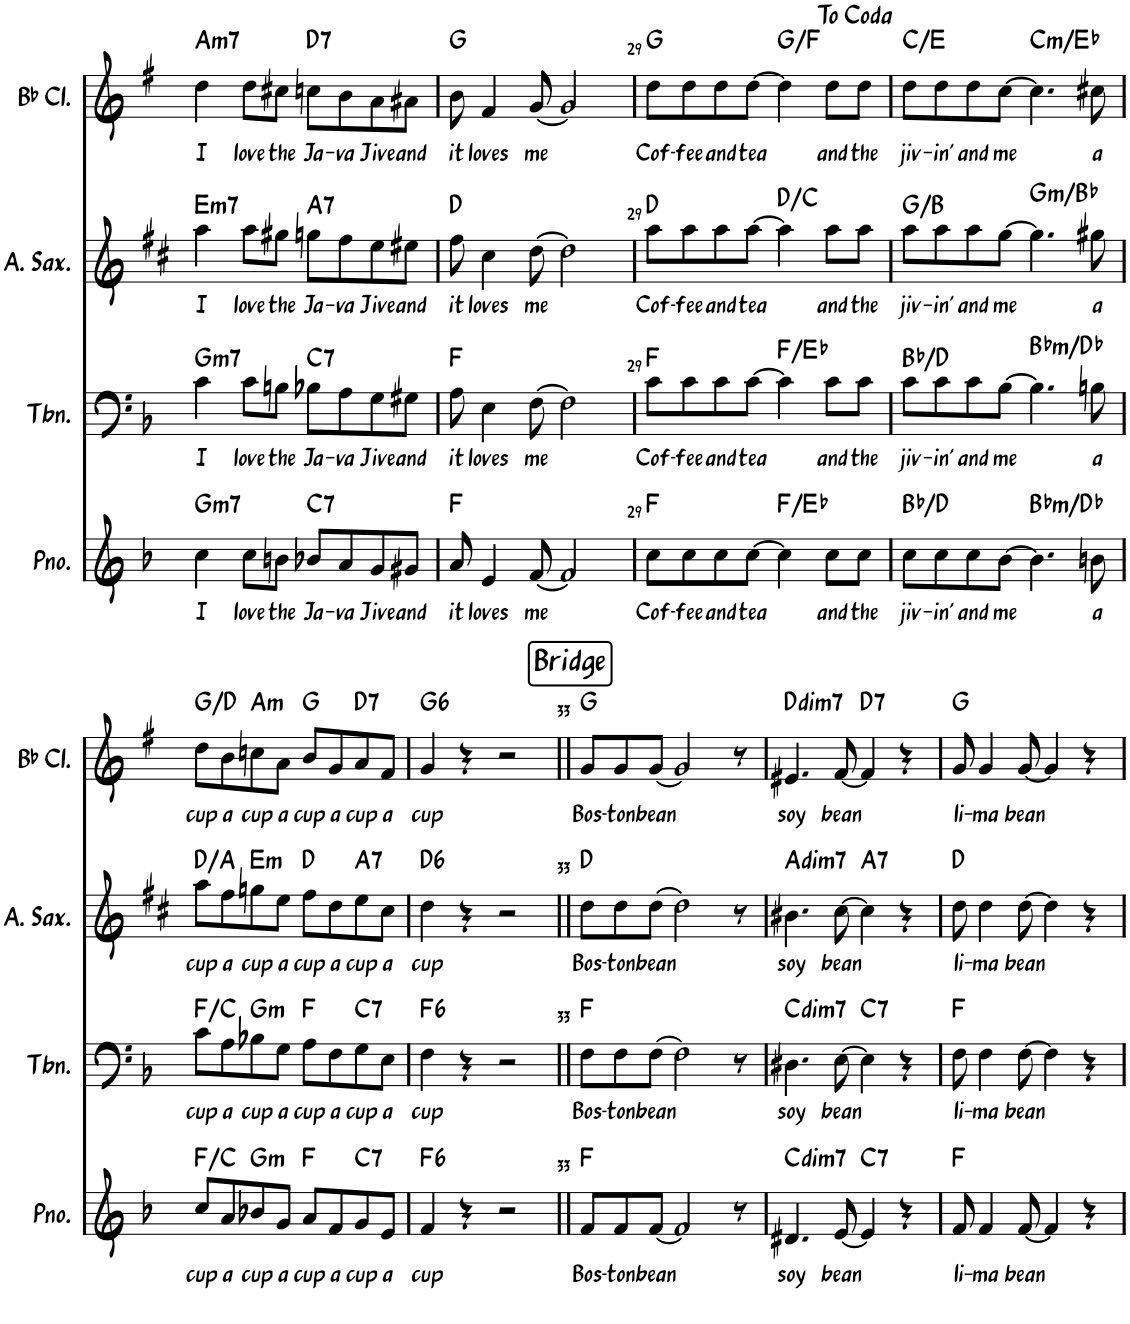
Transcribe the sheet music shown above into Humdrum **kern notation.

**kern	**text	**harte	**kern	**text	**harte	**kern	**text	**harte	**kern	**text	**harte
*part4	*part4	*part4	*part3	*part3	*part3	*part2	*part2	*part2	*part1	*part1	*part1
*staff4	*staff4	*	*staff3	*staff3	*	*staff2	*staff2	*	*staff1	*staff1	*
*I"钢琴	*	*	*I"长号	*	*	*I"中音萨克斯	*	*	*I"降B调单簧管	*	*
!!LO:PB:g=z
*clefG2	*	*	*clefF4	*	*	*clefG2	*	*	*clefG2	*	*
*	*	*	*	*	*	*Trd5c9	*	*	*Trd1c2	*	*
*k[b-]	*	*	*k[b-]	*	*	*k[f#c#]	*	*	*k[f#]	*	*
*M4/4	*	*	*M4/4	*	*	*M4/4	*	*	*M4/4	*	*
=27	=27	=27	=27	=27	=27	=27	=27	=27	=27	=27	=27
!	!LO:LY:b	!LO:H:kt=m7	!	!LO:LY:b	!LO:H:kt=m7	!	!LO:LY:b	!LO:H:kt=m7	!	!LO:LY:b	!LO:H:kt=m7
4cc\	I	G:min7	4c\	I	G:min7	4aa\	I	E:min7	4dd\	I	A:min7
!	!LO:LY:b	!	!	!LO:LY:b	!	!	!LO:LY:b	!	!	!LO:LY:b	!
8cc\L	love	.	8c\L	love	.	8aa\L	love	.	8dd\L	love	.
!	!LO:LY:b	!	!	!LO:LY:b	!	!	!LO:LY:b	!	!	!LO:LY:b	!
8bn\J	the	.	8Bn\J	the	.	8gg#X\J	the	.	8cc#X\J	the	.
!	!LO:LY:b	!LO:H:kt=7	!	!LO:LY:b	!LO:H:kt=7	!	!LO:LY:b	!LO:H:kt=7	!	!LO:LY:b	!LO:H:kt=7
8b-X/L	Ja-	C:7	8B-X\L	Ja-	C:7	8ggn\L	Ja-	A:7	8ccn\L	Ja-	D:7
!	!LO:LY:b	!	!	!LO:LY:b	!	!	!LO:LY:b	!	!	!LO:LY:b	!
8a/	-va	.	8A\	-va	.	8ff#\	-va	.	8b\	-va	.
!	!LO:LY:b	!	!	!LO:LY:b	!	!	!LO:LY:b	!	!	!LO:LY:b	!
8g/	Jive	.	8G\	Jive	.	8ee\	Jive	.	8a\	Jive	.
!	!LO:LY:b	!	!	!LO:LY:b	!	!	!LO:LY:b	!	!	!LO:LY:b	!
8g#X/J	and	.	8G#X\J	and	.	8ee#X\J	and	.	8a#X\J	and	.
=28	=28	=28	=28	=28	=28	=28	=28	=28	=28	=28	=28
!	!LO:LY:b	!	!	!LO:LY:b	!	!	!LO:LY:b	!	!	!LO:LY:b	!
8a/	it	F:maj	8A\	it	F:maj	8ff#\	it	D:maj	8b\	it	G:maj
!	!LO:LY:b	!	!	!LO:LY:b	!	!	!LO:LY:b	!	!	!LO:LY:b	!
4e/	loves	.	4E\	loves	.	4cc#\	loves	.	4f#/	loves	.
!	!LO:LY:b	!	!	!LO:LY:b	!	!	!LO:LY:b	!	!	!LO:LY:b	!
[8f/	me	.	[8F\	me	.	[8dd\	me	.	[8g/	me	.
2f/]	.	.	2F\]	.	.	2dd\]	.	.	2g/]	.	.
=29	=29	=29	=29	=29	=29	=29	=29	=29	=29	=29	=29
!	!LO:LY:b	!	!	!LO:LY:b	!	!	!LO:LY:b	!	!	!LO:LY:b	!
8cc\L	Cof-	F:maj	8c\L	Cof-	F:maj	8aa\L	Cof-	D:maj	8dd\L	Cof-	G:maj
!	!LO:LY:b	!	!	!LO:LY:b	!	!	!LO:LY:b	!	!	!LO:LY:b	!
8cc\	-fee	.	8c\	-fee	.	8aa\	-fee	.	8dd\	-fee	.
!	!LO:LY:b	!	!	!LO:LY:b	!	!	!LO:LY:b	!	!	!LO:LY:b	!
8cc\	and	.	8c\	and	.	8aa\	and	.	8dd\	and	.
!	!LO:LY:b	!	!	!LO:LY:b	!	!	!LO:LY:b	!	!	!LO:LY:b	!
[8cc\J	tea	.	[8c\J	tea	.	[8aa\J	tea	.	[8dd\J	tea	.
4cc\]	.	F:maj/b7	4c\]	.	F:maj/b7	4aa\]	.	D:maj/b7	4dd\]	.	G:maj/b7
!	!LO:LY:b	!	!	!LO:LY:b	!	!	!LO:LY:b	!	!	!LO:LY:b	!
8cc\L	and	.	8c\L	and	.	8aa\L	and	.	8dd\L	and	.
!	!LO:LY:b	!	!	!LO:LY:b	!	!	!LO:LY:b	!	!	!LO:LY:b	!
8cc\J	the	.	8c\J	the	.	8aa\J	the	.	8dd\J	the	.
=30	=30	=30	=30	=30	=30	=30	=30	=30	=30	=30	=30
!	!LO:LY:b	!	!	!LO:LY:b	!	!	!LO:LY:b	!	!	!LO:LY:b	!
8cc\L	jiv-	Bb:maj/3	8c\L	jiv-	Bb:maj/3	8aa\L	jiv-	G:maj/3	8dd\L	jiv-	C:maj/3
!	!LO:LY:b	!	!	!LO:LY:b	!	!	!LO:LY:b	!	!	!LO:LY:b	!
8cc\	-in'	.	8c\	-in'	.	8aa\	-in'	.	8dd\	-in'	.
!	!LO:LY:b	!	!	!LO:LY:b	!	!	!LO:LY:b	!	!	!LO:LY:b	!
8cc\	and	.	8c\	and	.	8aa\	and	.	8dd\	and	.
!	!LO:LY:b	!	!	!LO:LY:b	!	!	!LO:LY:b	!	!	!LO:LY:b	!
[8b-\J	me	.	[8B-\J	me	.	[8gg\J	me	.	[8cc\J	me	.
!	!	!LO:H:kt=m	!	!	!LO:H:kt=m	!	!	!LO:H:kt=m	!	!	!LO:H:kt=m
4.b-\]	.	Bb:min/b3	4.B-\]	.	Bb:min/b3	4.gg\]	.	G:min/b3	4.cc\]	.	C:min/b3
!	!LO:LY:b	!	!	!LO:LY:b	!	!	!LO:LY:b	!	!	!LO:LY:b	!
8bn\	a	.	8Bn\	a	.	8gg#X\	a	.	8cc#X\	a	.
!!LO:LB:g=z
=31	=31	=31	=31	=31	=31	=31	=31	=31	=31	=31	=31
!	!LO:LY:b	!	!	!LO:LY:b	!	!	!LO:LY:b	!	!	!LO:LY:b	!
8cc/L	cup	F:maj/5	8c\L	cup	F:maj/5	8aa\L	cup	D:maj/5	8dd\L	cup	G:maj/5
!	!LO:LY:b	!	!	!LO:LY:b	!	!	!LO:LY:b	!	!	!LO:LY:b	!
8a/	a	.	8A\	a	.	8ff#\	a	.	8b\	a	.
!	!LO:LY:b	!LO:H:kt=m	!	!LO:LY:b	!LO:H:kt=m	!	!LO:LY:b	!LO:H:kt=m	!	!LO:LY:b	!LO:H:kt=m
8b-X/	cup	G:min	8B-X\	cup	G:min	8ggn\	cup	E:min	8ccn\	cup	A:min
!	!LO:LY:b	!	!	!LO:LY:b	!	!	!LO:LY:b	!	!	!LO:LY:b	!
8g/J	a	.	8G\J	a	.	8ee\J	a	.	8a\J	a	.
!	!LO:LY:b	!	!	!LO:LY:b	!	!	!LO:LY:b	!	!	!LO:LY:b	!
8a/L	cup	F:maj	8A\L	cup	F:maj	8ff#\L	cup	D:maj	8b/L	cup	G:maj
!	!LO:LY:b	!	!	!LO:LY:b	!	!	!LO:LY:b	!	!	!LO:LY:b	!
8f/	a	.	8F\	a	.	8dd\	a	.	8g/	a	.
!	!LO:LY:b	!LO:H:kt=7	!	!LO:LY:b	!LO:H:kt=7	!	!LO:LY:b	!LO:H:kt=7	!	!LO:LY:b	!LO:H:kt=7
8g/	cup	C:7	8G\	cup	C:7	8ee\	cup	A:7	8a/	cup	D:7
!	!LO:LY:b	!	!	!LO:LY:b	!	!	!LO:LY:b	!	!	!LO:LY:b	!
8e/J	a	.	8E\J	a	.	8cc#\J	a	.	8f#/J	a	.
=32	=32	=32	=32	=32	=32	=32	=32	=32	=32	=32	=32
!	!LO:LY:b	!LO:H:kt=6	!	!LO:LY:b	!LO:H:kt=6	!	!LO:LY:b	!LO:H:kt=6	!	!LO:LY:b	!LO:H:kt=6
4f/	cup	F:maj6	4F\	cup	F:maj6	4dd\	cup	D:maj6	4g/	cup	G:maj6
4r	.	.	4r	.	.	4r	.	.	4r	.	.
2r	.	.	2r	.	.	2r	.	.	2r	.	.
!!LO:REH:place=s1:a:B:cj:fs=14:t=Bridge
=33||	=33||	=33||	=33||	=33||	=33||	=33||	=33||	=33||	=33||	=33||	=33||
!	!LO:LY:b	!	!	!LO:LY:b	!	!	!LO:LY:b	!	!	!LO:LY:b	!
8f/L	Bos-	F:maj	8F\L	Bos-	F:maj	8dd\L	Bos-	D:maj	8g/L	Bos-	G:maj
!	!LO:LY:b	!	!	!LO:LY:b	!	!	!LO:LY:b	!	!	!LO:LY:b	!
8f/	-ton	.	8F\	-ton	.	8dd\	-ton	.	8g/	-ton	.
!	!LO:LY:b	!	!	!LO:LY:b	!	!	!LO:LY:b	!	!	!LO:LY:b	!
[8f/J	bean	.	[8F\J	bean	.	[8dd\J	bean	.	[8g/J	bean	.
2f/]	.	.	2F\]	.	.	2dd\]	.	.	2g/]	.	.
8r	.	.	8r	.	.	8r	.	.	8r	.	.
=34	=34	=34	=34	=34	=34	=34	=34	=34	=34	=34	=34
!	!LO:LY:b	!LO:H:kt=dim7	!	!LO:LY:b	!LO:H:kt=dim7	!	!LO:LY:b	!LO:H:kt=dim7	!	!LO:LY:b	!LO:H:kt=dim7
4.d#X/	soy	C:dim7	4.D#X\	soy	C:dim7	4.b#X\	soy	A:dim7	4.e#X/	soy	D:dim7
!	!LO:LY:b	!	!	!LO:LY:b	!	!	!LO:LY:b	!	!	!LO:LY:b	!
[8e/	bean	.	[8E\	bean	.	[8cc#\	bean	.	[8f#/	bean	.
!	!	!LO:H:kt=7	!	!	!LO:H:kt=7	!	!	!LO:H:kt=7	!	!	!LO:H:kt=7
4e/]	.	C:7	4E\]	.	C:7	4cc#\]	.	A:7	4f#/]	.	D:7
4r	.	.	4r	.	.	4r	.	.	4r	.	.
=35	=35	=35	=35	=35	=35	=35	=35	=35	=35	=35	=35
!	!LO:LY:b	!	!	!LO:LY:b	!	!	!LO:LY:b	!	!	!LO:LY:b	!
8f/	li-	F:maj	8F\	li-	F:maj	8dd\	li-	D:maj	8g/	li-	G:maj
!	!LO:LY:b	!	!	!LO:LY:b	!	!	!LO:LY:b	!	!	!LO:LY:b	!
4f/	-ma	.	4F\	-ma	.	4dd\	-ma	.	4g/	-ma	.
!	!LO:LY:b	!	!	!LO:LY:b	!	!	!LO:LY:b	!	!	!LO:LY:b	!
[8f/	bean	.	[8F\	bean	.	[8dd\	bean	.	[8g/	bean	.
4f/]	.	.	4F\]	.	.	4dd\]	.	.	4g/]	.	.
4r	.	.	4r	.	.	4r	.	.	4r	.	.
=	=	=	=	=	=	=	=	=	=	=	=
*-	*-	*-	*-	*-	*-	*-	*-	*-	*-	*-	*-
